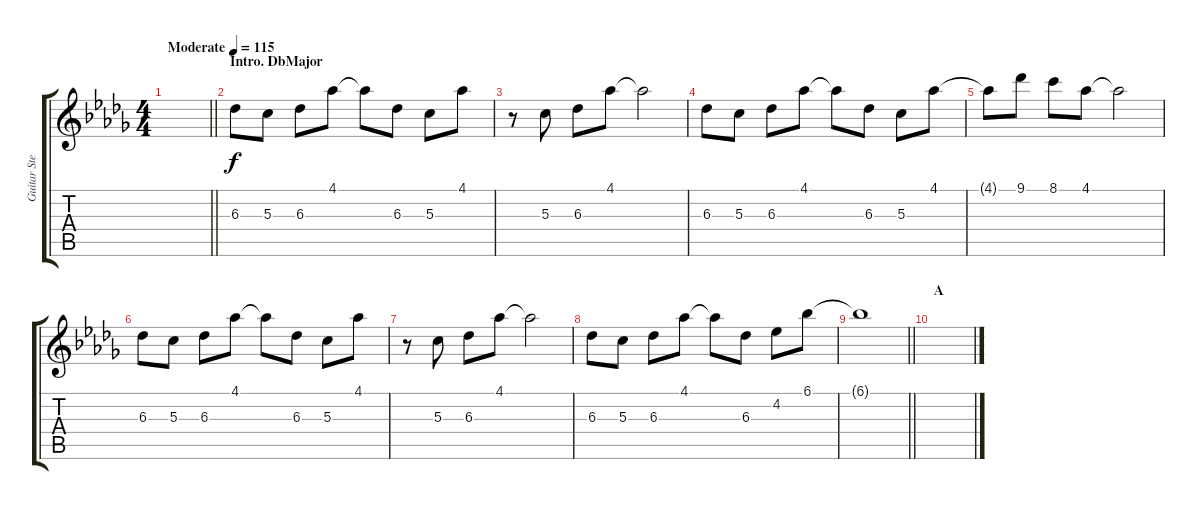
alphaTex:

\track ("Guitar Steel" "Guitar Ste") {instrument acousticguitarsteel}
\staff {score tabs}
\tuning (E4 B3 G3 D3 A2 E2) {hide}
\ts (4 4)
\tempo (115 "Moderate")
\clef g2
\barLineRight lightlight
\ks db
|
\section ("" "Intro. DbMajor")
6.3.8{volume 8 balance 6} 5.3.8 6.3.8 4.1.8 4.1{t}.8{dy f} 6.3.8 5.3.8 4.1.8 |
r.8 5.3.8 6.3.8 4.1.8 4.1{t}.2 |
6.3.8 5.3.8 6.3.8 4.1.8 4.1{t}.8 6.3.8 5.3.8 4.1.8 |
4.1{t}.8 9.1.8 8.1.8 4.1.8 4.1{t}.2 |
6.3.8 5.3.8 6.3.8 4.1.8 4.1{t}.8 6.3.8 5.3.8 4.1.8 |
r.8 5.3.8 6.3.8 4.1.8 4.1{t}.2 |
6.3.8 5.3.8 6.3.8 4.1.8 4.1{t}.8 6.3.8 4.2.8 6.1.8 |
\barLineRight lightlight
6.1{t}.1 |
\section ("" "A")
